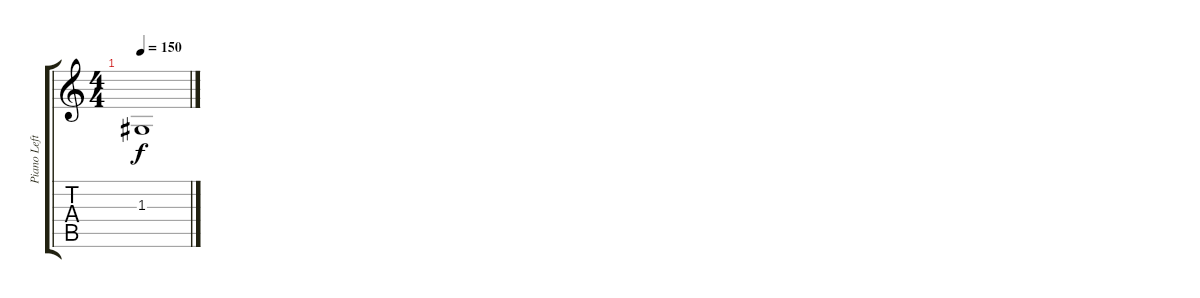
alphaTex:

\track ("Piano Left Hand (Rythym Guitar) Dropped " "Piano Left") {instrument electricgrandpiano}
\staff {score tabs}
\tuning (E4 B3 G3 D3 A2 C2) {hide}
\ts (4 4)
\tempo 150
\clef g2
\ks c
1.3{t}.1{dy f}
